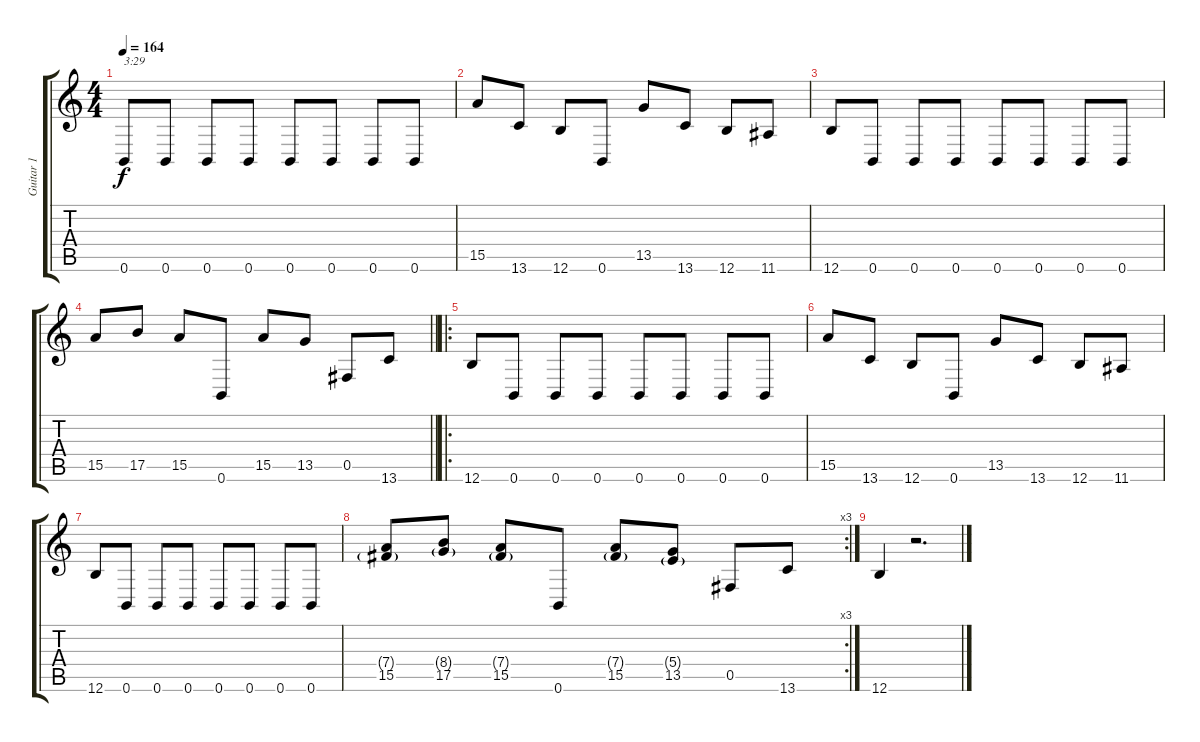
\track ("Guitar 1" "Guitar 1") {instrument distortionguitar}
\staff {score tabs}
\tuning (Eb4 B3 Gb3 B2 Gb2 B1) {hide}
\ts (4 4)
\tempo 164
\clef g2
\ks c
0.6.8{txt "3:29" dy f instrument distortionguitar} 0.6.8 0.6.8 0.6.8 0.6.8 0.6.8 0.6.8 0.6.8 |
15.5.8 13.6.8 12.6.8 0.6.8 13.5.8 13.6.8 12.6.8 11.6.8 |
12.6.8 0.6.8 0.6.8 0.6.8 0.6.8 0.6.8 0.6.8 0.6.8 |
\barLineRight lightlight
15.5.8 17.5.8 15.5.8 0.6.8 15.5.8 13.5.8 0.5.8 13.6.8 |
\ro
12.6.8 0.6.8 0.6.8 0.6.8 0.6.8 0.6.8 0.6.8 0.6.8 |
15.5.8 13.6.8 12.6.8 0.6.8 13.5.8 13.6.8 12.6.8 11.6.8 |
12.6.8 0.6.8 0.6.8 0.6.8 0.6.8 0.6.8 0.6.8 0.6.8 |
\rc 3
(7.4{g} 15.5).8 (8.4{g} 17.5).8 (7.4{g} 15.5).8 0.6.8 (7.4{g} 15.5).8 (5.4{g} 13.5).8 0.5.8 13.6.8 |
12.6.4 r.2{d}
